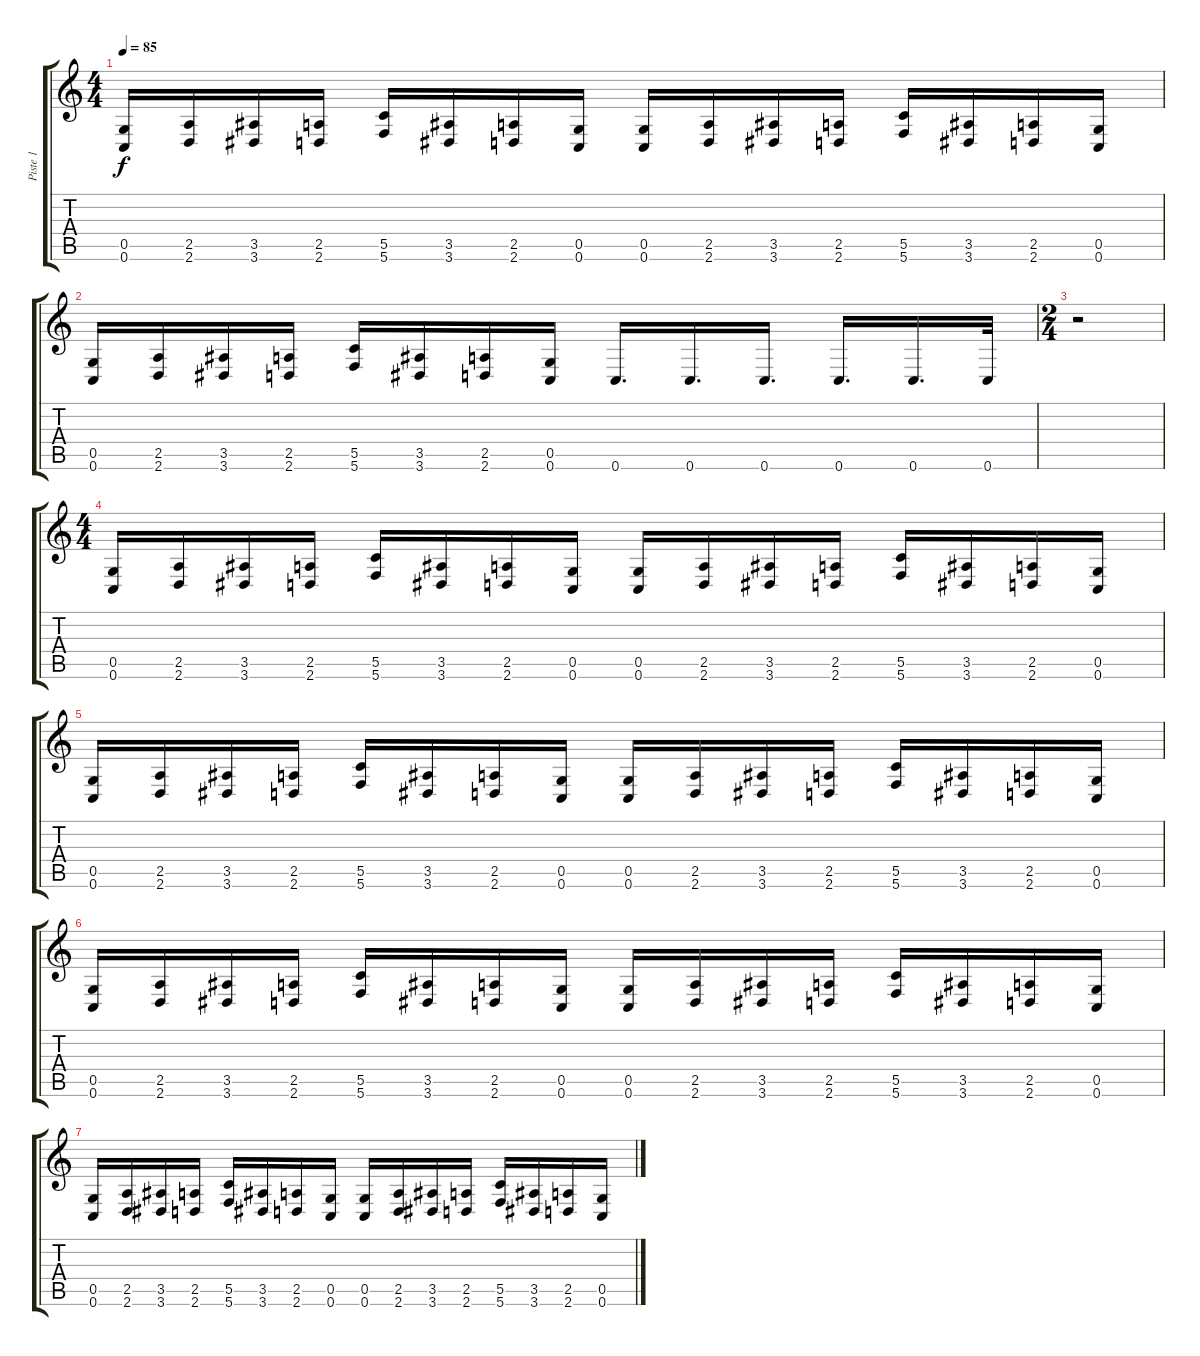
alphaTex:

\track ("Piste 1" "Piste 1") {instrument distortionguitar}
\staff {score tabs}
\tuning (D4 A3 F3 C3 G2 C2) {hide}
\ts (4 4)
\tempo 85
\clef g2
\ks c
(0.5 0.6).16{dy f} (2.5 2.6).16 (3.5 3.6).16 (2.5 2.6).16 (5.5 5.6).16 (3.5 3.6).16 (2.5 2.6).16 (0.5 0.6).16 (0.5 0.6).16 (2.5 2.6).16 (3.5 3.6).16 (2.5 2.6).16 (5.5 5.6).16 (3.5 3.6).16 (2.5 2.6).16 (0.5 0.6).16 |
(0.5 0.6).16 (2.5 2.6).16 (3.5 3.6).16 (2.5 2.6).16 (5.5 5.6).16 (3.5 3.6).16 (2.5 2.6).16 (0.5 0.6).16 0.6.16{d} 0.6.16{d} 0.6.16{d} 0.6.16{d} 0.6.16{d} 0.6.32 |
\ts (2 4)
r.2 |
\ts (4 4)
(0.5 0.6).16 (2.5 2.6).16 (3.5 3.6).16 (2.5 2.6).16 (5.5 5.6).16 (3.5 3.6).16 (2.5 2.6).16 (0.5 0.6).16 (0.5 0.6).16 (2.5 2.6).16 (3.5 3.6).16 (2.5 2.6).16 (5.5 5.6).16 (3.5 3.6).16 (2.5 2.6).16 (0.5 0.6).16 |
(0.5 0.6).16 (2.5 2.6).16 (3.5 3.6).16 (2.5 2.6).16 (5.5 5.6).16 (3.5 3.6).16 (2.5 2.6).16 (0.5 0.6).16 (0.5 0.6).16 (2.5 2.6).16 (3.5 3.6).16 (2.5 2.6).16 (5.5 5.6).16 (3.5 3.6).16 (2.5 2.6).16 (0.5 0.6).16 |
(0.5 0.6).16 (2.5 2.6).16 (3.5 3.6).16 (2.5 2.6).16 (5.5 5.6).16 (3.5 3.6).16 (2.5 2.6).16 (0.5 0.6).16 (0.5 0.6).16 (2.5 2.6).16 (3.5 3.6).16 (2.5 2.6).16 (5.5 5.6).16 (3.5 3.6).16 (2.5 2.6).16 (0.5 0.6).16 |
(0.5 0.6).16 (2.5 2.6).16 (3.5 3.6).16 (2.5 2.6).16 (5.5 5.6).16 (3.5 3.6).16 (2.5 2.6).16 (0.5 0.6).16 (0.5 0.6).16 (2.5 2.6).16 (3.5 3.6).16 (2.5 2.6).16 (5.5 5.6).16 (3.5 3.6).16 (2.5 2.6).16 (0.5 0.6).16
